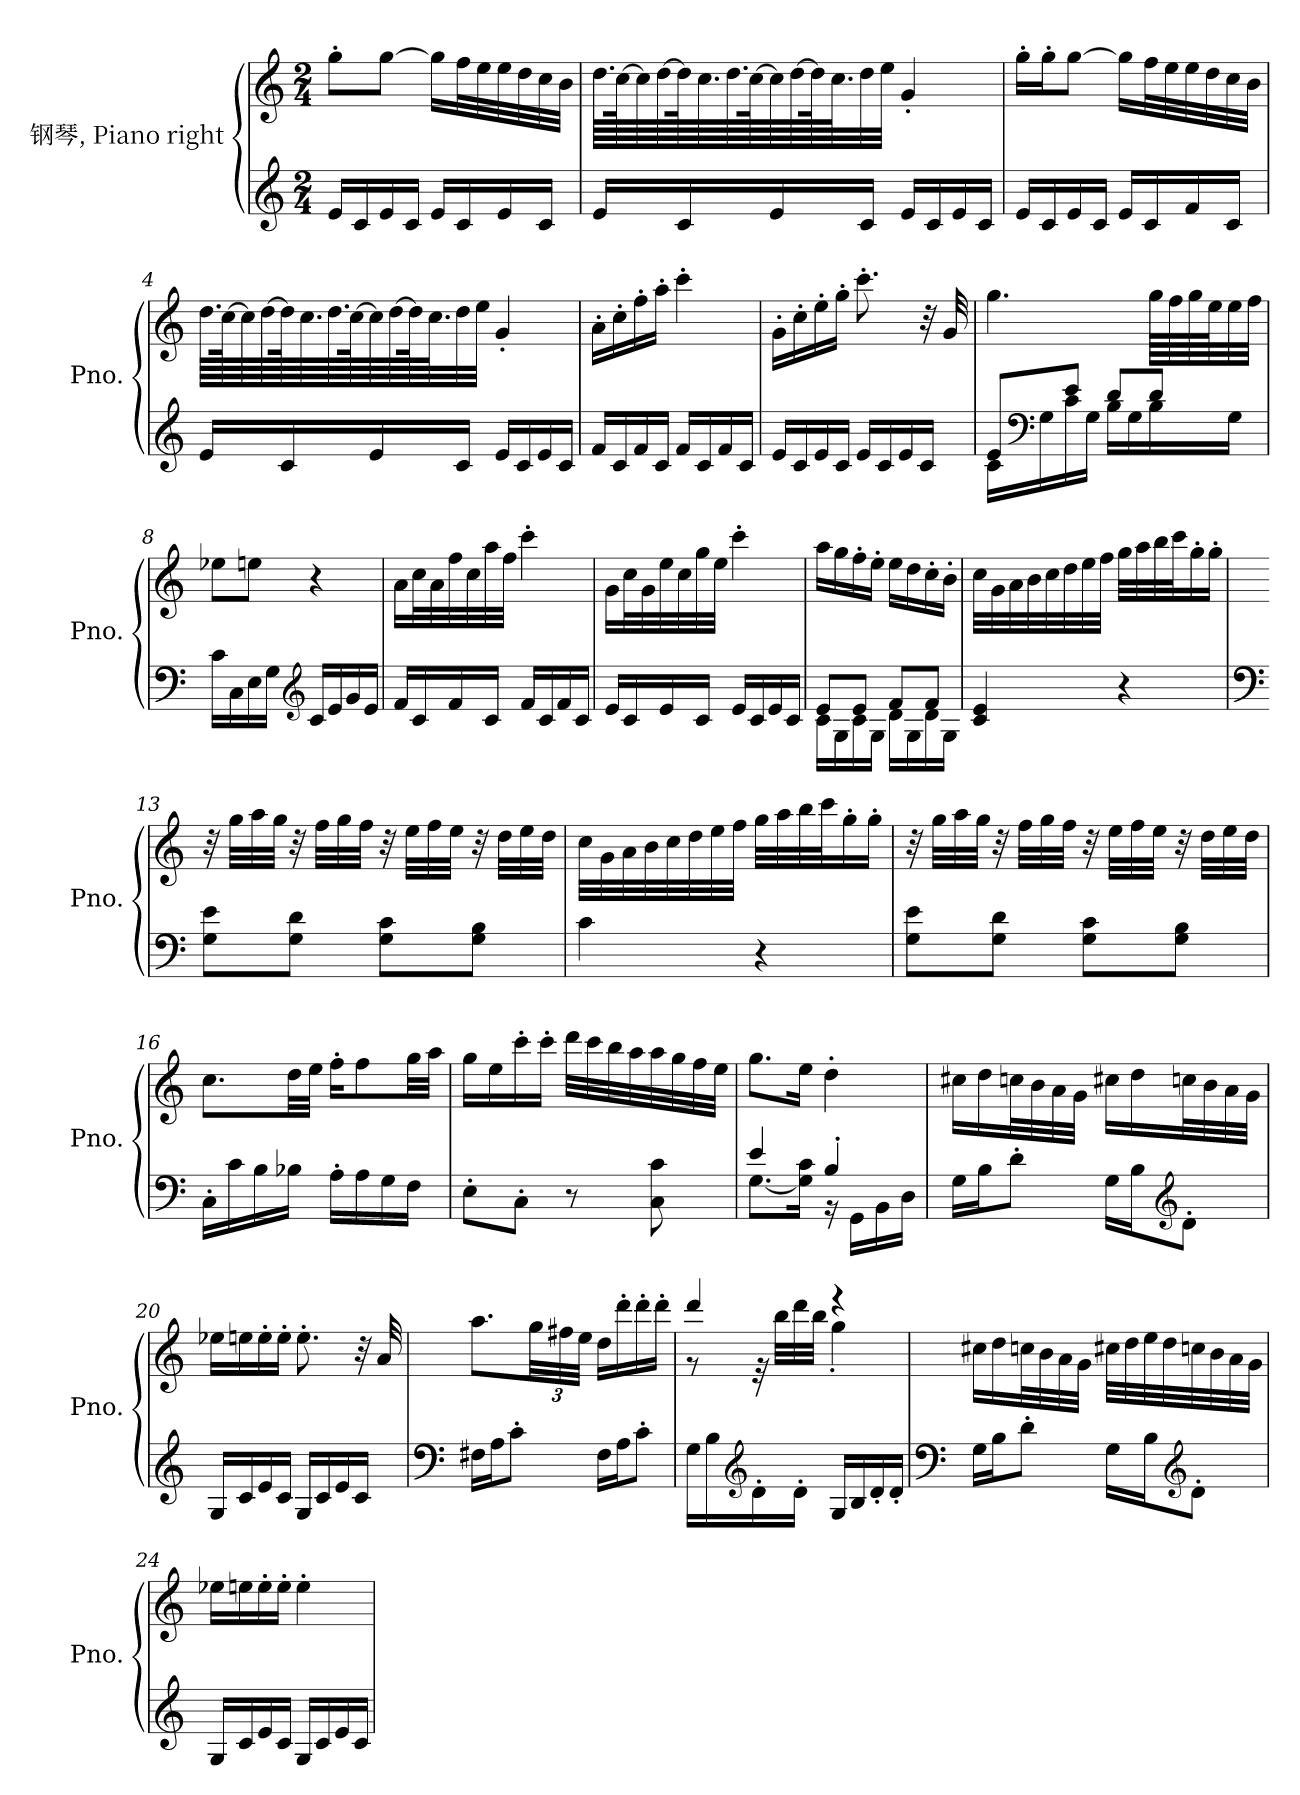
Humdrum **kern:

**kern	**kern
*part1	*part1
*staff2	*staff1
*I"钢琴, Piano right	*
*I'Pno.	*
*clefG2	*clefG2
*k[]	*k[]
*M2/4	*M2/4
*MM65	*MM65
=1	=1
16e/LL	8gg'\L
16c/	.
*	*MM67
16e/	[8gg\J
16c/JJ	.
16e/LL	16gg\LL]
*	*MM69
16c/	32ff\L
.	32ee\
16e/	32ee\
.	32dd\
16c/JJ	32cc\
.	32b\JJJ
=2	=2
*	*MM68
16e/LL	64.dd\LLLL
.	[128cc\K
.	64cc\]
.	[64dd\
16c/	128dd\K]
.	64.cc\
.	64.dd\
.	[128cc\K
16e/	64cc\]
.	[64dd\
.	128dd\K]
.	64.cc\J
*	*MM69
16c/JJ	32dd\
.	32ee\JJJ
*	*MM67
16e/LL	4g'/
16c/	.
16e/	.
16c/JJ	.
=3	=3
*	*MM67
16e/LL	16gg'\LL
16c/	16gg'\J
16e/	[8gg\J
16c/JJ	.
16e/LL	16gg\LL]
*	*MM69
16c/	32ff\L
.	32ee\
16f/	32ee\
.	32dd\
16c/JJ	32cc\
.	32b\JJJ
!!LO:LB:g=z
=4	=4
*	*MM68
16e/LL	64.dd\LLLL
.	[128cc\K
.	64cc\]
.	[64dd\
16c/	128dd\K]
.	64.cc\
.	64.dd\
.	[128cc\K
16e/	64cc\]
.	[64dd\
.	128dd\K]
.	64.cc\J
*	*MM69
16c/JJ	32dd\
.	32ee\JJJ
*	*MM67
16e/LL	4g'/
16c/	.
16e/	.
16c/JJ	.
=5	=5
*	*MM71
16f/LL	16a'\LL
16c/	16cc'\
*	*MM73
16f/	16ff'\
*	*MM68
16c/JJ	16aa'\JJ
*	*MM69
16f/LL	4ccc'\
16c/	.
16f/	.
16c/JJ	.
=6	=6
*	*MM71
16e/LL	16g'\LL
16c/	16cc'\
*	*MM74
16e/	16ee'\
*	*MM69
16c/JJ	16gg'\JJ
16e/LL	8.ccc'\
16c/	.
16e/	.
16c/JJ	32r
.	32g/
!!LO:LB:g=z
=7	=7
*^	*
8e/L	16c\LL	4.gg\
*clefF4	*	*
.	16G\	.
8e/J	16c\	.
.	16G\JJ	.
8d/L	16B\LL	.
.	16G\	.
8d/J	16B\	64gg\LLLL
.	.	64ff\
.	.	64gg\
.	.	64ee\J
.	16G\JJ	32ee\
.	.	32ff\JJJ
*v	*v	*
=8	=8
*	*MM67
16c\LL	8ee-X\L
16C\	.
*	*MM69
16E\	8een\J
16G\JJ	.
*clefG2	*
16c/LL	4r
16e/	.
16g/	.
16e/JJ	.
=9	=9
*	*MM71
16f/LL	16a\LL
16c/	32cc\L
.	32a\
16f/	32ff\
.	32cc\
16c/JJ	32aa\
.	32ff\JJJ
*	*MM67
16f/LL	4ccc'\
16c/	.
16f/	.
16c/JJ	.
=10	=10
*	*MM71
16e/LL	16g\LL
16c/	32cc\L
.	32g\
16e/	32ee\
.	32cc\
16c/JJ	32gg\
.	32ee\JJJ
*	*MM68
16e/LL	4ccc'\
16c/	.
16e/	.
16c/JJ	.
!!LO:LB:g=z
=11	=11
*	*MM70
*^	*
8e/L	16c\LL	16aa\LL
.	16G\	16gg\
8e/J	16c\	16ff'\
.	16G\JJ	16ee'\JJ
8f/L	16d\LL	16ee\LL
.	16G\	16dd\
8f/J	16d\	16cc'\
.	16G\JJ	16b'\JJ
*v	*v	*
=12	=12
*	*MM69
4c/ 4e/	32cc\LLL
.	32g\
.	32a\
.	32b\
.	32cc\
.	32dd\
.	32ee\
.	32ff\JJJ
4r	32gg\LLL
.	32aa\
.	32bb\
.	32ccc\J
*	*MM67
.	16gg'\
.	16gg'\JJ
=13	=13
*clefF4	*
8G\ 8e\L	32r
.	32gg\LLL
.	32aa\
.	32gg\JJJ
8G\ 8d\J	32r
.	32ff\LLL
.	32gg\
.	32ff\JJJ
8G\ 8c\L	32r
.	32ee\LLL
.	32ff\
.	32ee\JJJ
8G\ 8B\J	32r
.	32dd\LLL
.	32ee\
.	32dd\JJJ
!!LO:LB:g=z
=14	=14
*	*MM69
4c\	32cc\LLL
.	32g\
.	32a\
.	32b\
.	32cc\
.	32dd\
.	32ee\
.	32ff\JJJ
4r	32gg\LLL
.	32aa\
.	32bb\
.	32ccc\J
*	*MM67
.	16gg'\
.	16gg'\JJ
=15	=15
8G\ 8e\L	32r
.	32gg\LLL
.	32aa\
.	32gg\JJJ
8G\ 8d\J	32r
.	32ff\LLL
.	32gg\
.	32ff\JJJ
8G\ 8c\L	32r
.	32ee\LLL
.	32ff\
.	32ee\JJJ
8G\ 8B\J	32r
.	32dd\LLL
.	32ee\
.	32dd\JJJ
=16	=16
*	*MM61
16C'\LL	8.cc\L
16c\	.
16B\	.
16B-X\JJ	32dd\LL
.	32ee\JJJ
*	*MM65
16A'\LL	16ff'\KL
*	*MM69
16A\	8ff\
16G\	.
16F\JJ	32gg\LL
.	32aa\JJJ
!!LO:LB:g=z
=17	=17
8E'\L	16gg\LL
.	16ee\
*	*MM67
8C'\J	16ccc'\
.	16ccc'\JJ
*	*MM69
8r	32ddd\LLL
.	32ccc\
.	32bb\
.	32aa\
8C\ 8c\	32aa\
.	32gg\
.	32ff\
.	32ee\JJJ
=18	=18
*	*MM68
*^	*
4e/	[8.G\L	8.gg\L
.	16G\] 16c\Jk	16ee\Jk
*	*	*MM65
4B'/	16r	4dd'\
.	16GG\LL	.
.	16BB\	.
.	16D\JJ	.
*v	*v	*
=19	=19
*	*MM67
16G\LL	16cc#X\LL
16B\J	16dd\
*	*MM69
8d'\J	32ccn\L
.	32b\
.	32a\
.	32g\JJJ
*	*MM67
16G\LL	16cc#X\LL
16B\J	16dd\
*clefG2	*
*	*MM69
8d'\J	32ccn\L
.	32b\
.	32a\
.	32g\JJJ
!!LO:PB:g=z
=20	=20
*	*MM66
16G/LL	16ee-X\LL
16c/	16een\
16e/	16ee'\
16c/JJ	16ee'\JJ
*	*MM67
16G/LL	8.ee'\
16c/	.
16e/	.
16c/JJ	32r
.	32a/
=21	=21
*clefF4	*
*	*MM69
16F#X\LL	8.aa\L
16A\J	.
8c'\J	.
*	*Xbrackettup
.	48gg\LL
.	48ff#X\
.	48ee\JJJ
*	*MM63
16F#\LL	16dd\LL
*	*MM66
16A\J	16ddd'\
8c'\J	16ddd'\
.	16ddd'\JJ
=22	=22
*	*^
16G\LL	4ddd/	8r
16B\	.	.
*clefG2	*	*
16d'\	.	32r
.	.	32bb\LLL
16d'\JJ	.	32ddd\
.	.	32bb\JJJ
16G/LL	4r	4gg'\
16B/	.	.
16d'/	.	.
16d'/JJ	.	.
*	*v	*v
!!LO:LB:g=z
=23	=23
*clefF4	*
16G\LL	16cc#X\LL
16B\J	16dd\
*	*MM69
8d'\J	32ccn\L
.	32b\
.	32a\
.	32g\JJJ
*	*MM68
16G\LL	32cc#X\LLL
.	32dd\
16B\J	32ee\
.	32dd\
*clefG2	*
*	*MM69
8d'\J	32ccn\
.	32b\
.	32a\
.	32g\JJJ
=24	=24
*	*MM66
16G/LL	16ee-X\LL
16c/	16een\
16e/	16ee'\
16c/JJ	16ee'\JJ
16G/LL	4ee'\
16c/	.
16e/	.
16c/JJ	.
=	=
*-	*-
